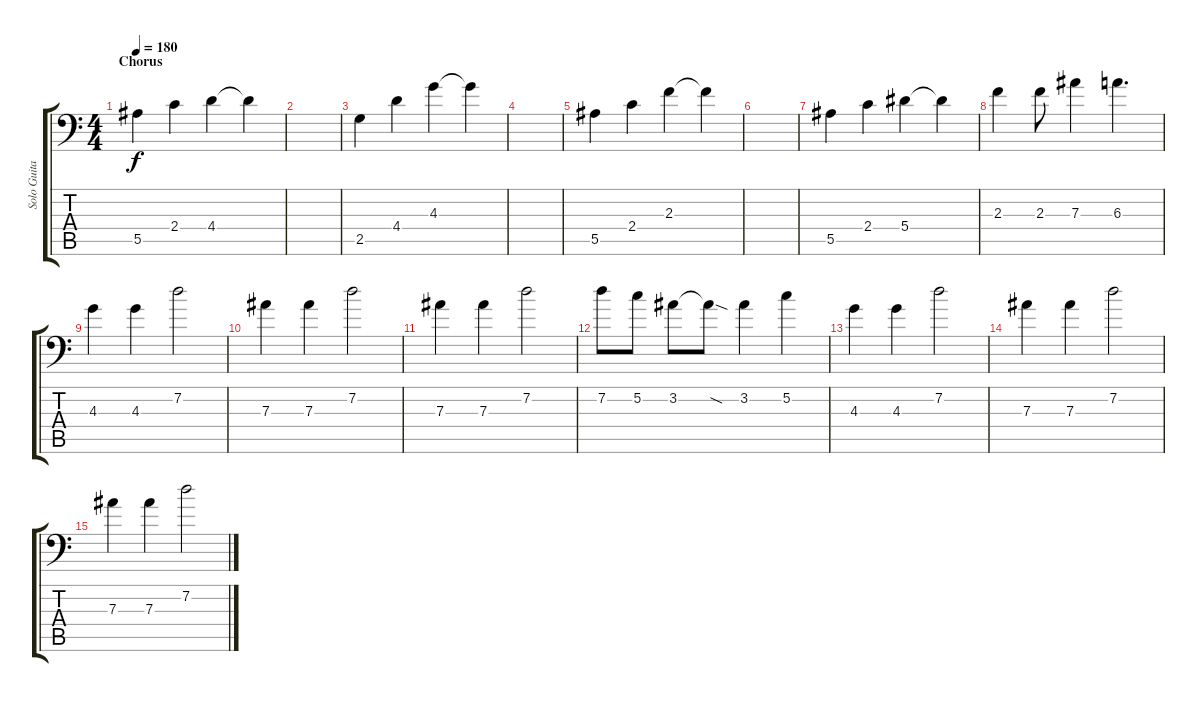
\track ("Solo Guitar" "Solo Guita") {instrument distortionguitar}
\staff {score tabs}
\tuning (C4 G3 Eb3 Bb2 F2 Bb1) {hide}
\ts (4 4)
\section ("" "Chorus")
\tempo 180
\clef f4
\ks c
5.5.4{dy f} 2.4.4 4.4.4 4.4{t}.4 |
|
2.5.4 4.4.4 4.3.4 4.3{t}.4 |
|
5.5.4 2.4.4 2.3.4 2.3{t}.4 |
|
5.5.4 2.4.4 5.4.4 5.4{t}.4 |
2.3.4 2.3.8 7.3.4 6.3.4{d} |
4.3.4 4.3.4 7.2.2 |
7.3.4 7.3.4 7.2.2 |
7.3.4 7.3.4 7.2.2 |
7.2.8 5.2.8 3.2.8 3.2{sod t}.8 3.2.4 5.2.4 |
4.3.4 4.3.4 7.2.2 |
7.3.4 7.3.4 7.2.2 |
7.3.4 7.3.4 7.2.2
